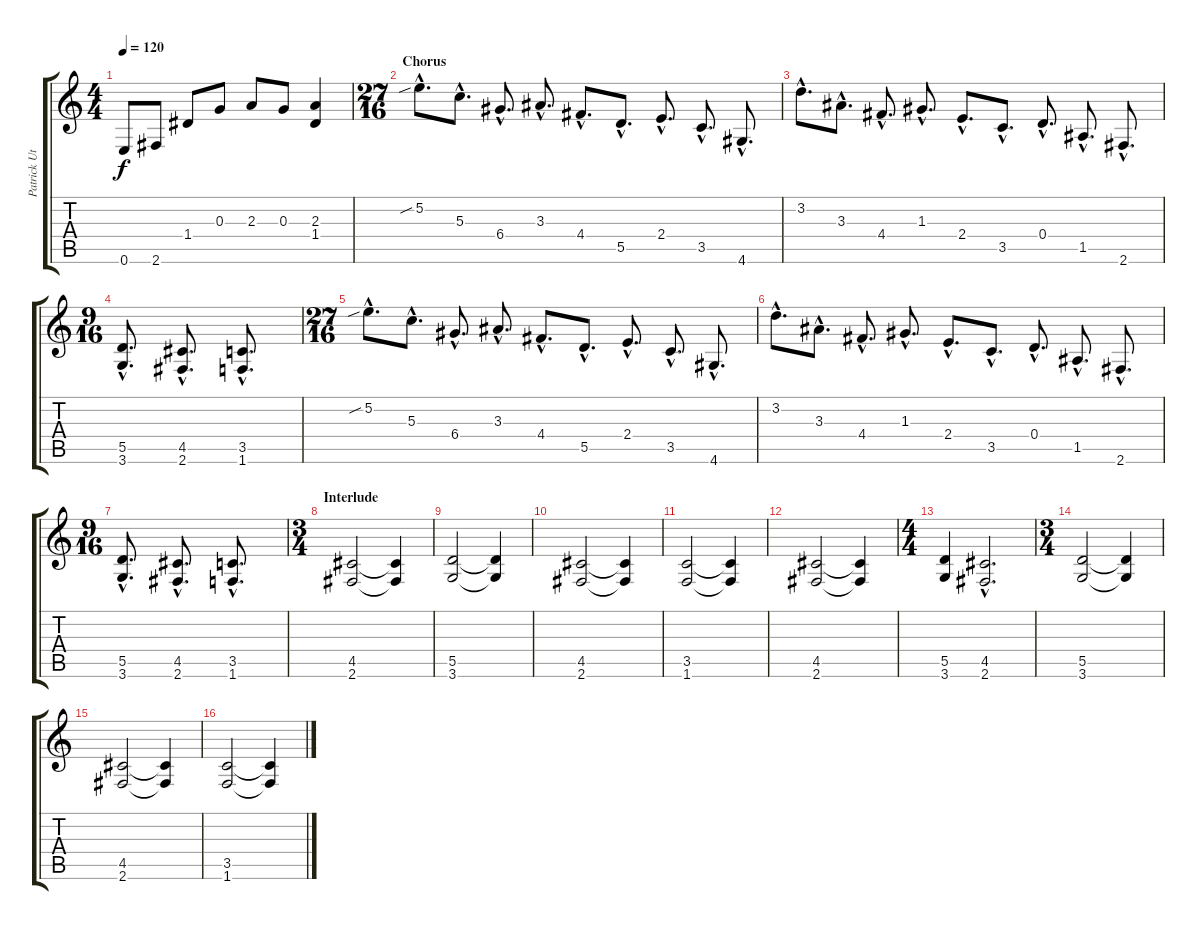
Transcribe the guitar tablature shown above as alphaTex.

\track ("Patrick Uterwijk" "Patrick Ut") {instrument distortionguitar}
\staff {score tabs}
\tuning (E4 B3 G3 D3 A2 E2) {hide}
\ts (4 4)
\tempo 120
\clef g2
\ks c
0.6.8{dy f} 2.6.8 1.4.8 0.3.8 2.3.8 0.3.8 (2.3 1.4).4 |
\ts (27 16)
\section ("" "Chorus")
5.2{sib hac}.8{d} 5.3{hac}.8{d} 6.4{hac}.8{d} 3.3{hac}.8{d} 4.4{hac}.8{d} 5.5{hac}.8{d} 2.4{hac}.8{d} 3.5{hac}.8{d} 4.6{hac}.8{d} |
3.2{hac}.8{d} 3.3{hac}.8{d} 4.4{hac}.8{d} 1.3{hac}.8{d} 2.4{hac}.8{d} 3.5{hac}.8{d} 0.4{hac}.8{d} 1.5{hac}.8{d} 2.6{hac}.8{d} |
\ts (9 16)
(5.5{hac} 3.6{hac}).8{d} (4.5{hac} 2.6{hac}).8{d} (3.5{hac} 1.6{hac}).8{d} |
\ts (27 16)
5.2{sib hac}.8{d} 5.3{hac}.8{d} 6.4{hac}.8{d} 3.3{hac}.8{d} 4.4{hac}.8{d} 5.5{hac}.8{d} 2.4{hac}.8{d} 3.5{hac}.8{d} 4.6{hac}.8{d} |
3.2{hac}.8{d} 3.3{hac}.8{d} 4.4{hac}.8{d} 1.3{hac}.8{d} 2.4{hac}.8{d} 3.5{hac}.8{d} 0.4{hac}.8{d} 1.5{hac}.8{d} 2.6{hac}.8{d} |
\ts (9 16)
(5.5{hac} 3.6{hac}).8{d} (4.5{hac} 2.6{hac}).8{d} (3.5{hac} 1.6{hac}).8{d} |
\ts (3 4)
\section ("" "Interlude")
(4.5 2.6).2 (4.5{t} 2.6{t}).4 |
(5.5 3.6).2 (5.5{t} 3.6{t}).4 |
(4.5 2.6).2 (4.5{t} 2.6{t}).4 |
(3.5 1.6).2 (3.5{t} 1.6{t}).4 |
(4.5 2.6).2 (4.5{t} 2.6{t}).4 |
\ts (4 4)
(5.5 3.6).4 (4.5{hac} 2.6{hac}).2{d} |
\ts (3 4)
(5.5 3.6).2 (5.5{t} 3.6{t}).4 |
(4.5 2.6).2 (4.5{t} 2.6{t}).4 |
(3.5 1.6).2 (3.5{t} 1.6{t}).4
